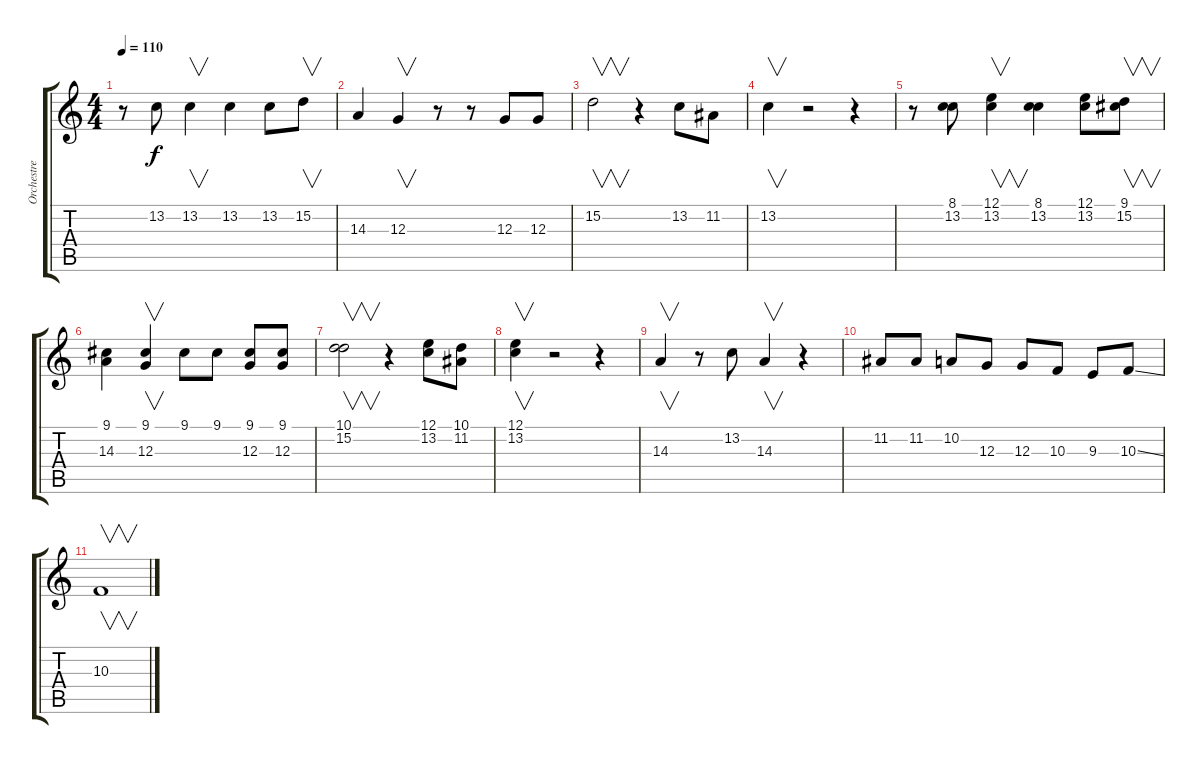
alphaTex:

\track ("Orchestre 1" "Orchestre ") {instrument stringensemble2}
\staff {score tabs}
\tuning (E4 B3 G3 D3 A2 E2) {hide}
\ts (4 4)
\tempo 110
\clef g2
\ks c
r.8{dy f} 13.2.8 13.2.4{v} 13.2.4 13.2.8 15.2.8{v} |
14.3.4 12.3.4{v} r.8 r.8 12.3.8 12.3.8 |
15.2.2{v} r.4 13.2.8 11.2.8 |
13.2.4{v} r.2 r.4 |
r.8 (8.1 13.2).8 (12.1 13.2).4{v} (8.1 13.2).4 (12.1 13.2).8 (9.1 15.2).8{v} |
(9.1 14.3).4 (9.1 12.3).4{v} 9.1.8 9.1.8 (9.1 12.3).8 (9.1 12.3).8 |
(10.1 15.2).2{v} r.4 (12.1 13.2).8 (10.1 11.2).8 |
(12.1 13.2).4{v} r.2 r.4 |
14.3.4{v} r.8 13.2.8 14.3.4{v} r.4 |
11.2.8 11.2.8 10.2.8 12.3.8 12.3.8 10.3.8 9.3.8 10.3{ss}.8 |
10.3.1{v}
